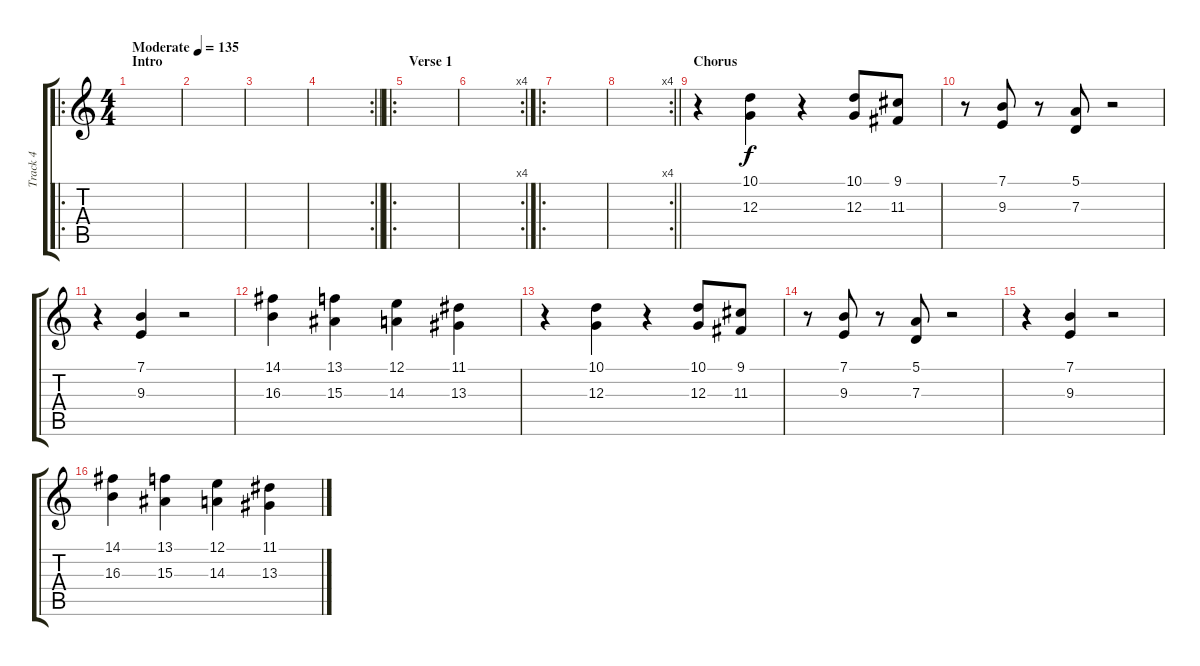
\track ("Track 4" "Track 4") {instrument brasssection}
\staff {score tabs}
\tuning (E4 B3 G3 D3 A2 E2) {hide}
\ro
\ts (4 4)
\section ("" "Intro")
\tempo (135 "Moderate")
\clef g2
\ks c
|
|
|
\rc 2
\barLineRight lightlight
|
\ro
\section ("" "Verse 1")
|
\rc 4
|
\ro
|
\rc 4
\barLineRight lightlight
|
\section ("" "Chorus")
r.4 (10.1 12.3).4 r.4 (10.1 12.3).8 (9.1 11.3).8 |
r.8 (7.1 9.3).8 r.8 (5.1 7.3).8 r.2 |
r.4 (7.1 9.3).4 r.2 |
(14.1 16.3).4 (13.1 15.3).4 (12.1 14.3).4 (11.1 13.3).4 |
r.4 (10.1 12.3).4 r.4 (10.1 12.3).8 (9.1 11.3).8 |
r.8 (7.1 9.3).8 r.8 (5.1 7.3).8 r.2 |
r.4 (7.1 9.3).4 r.2 |
(14.1 16.3).4 (13.1 15.3).4 (12.1 14.3).4 (11.1 13.3).4
